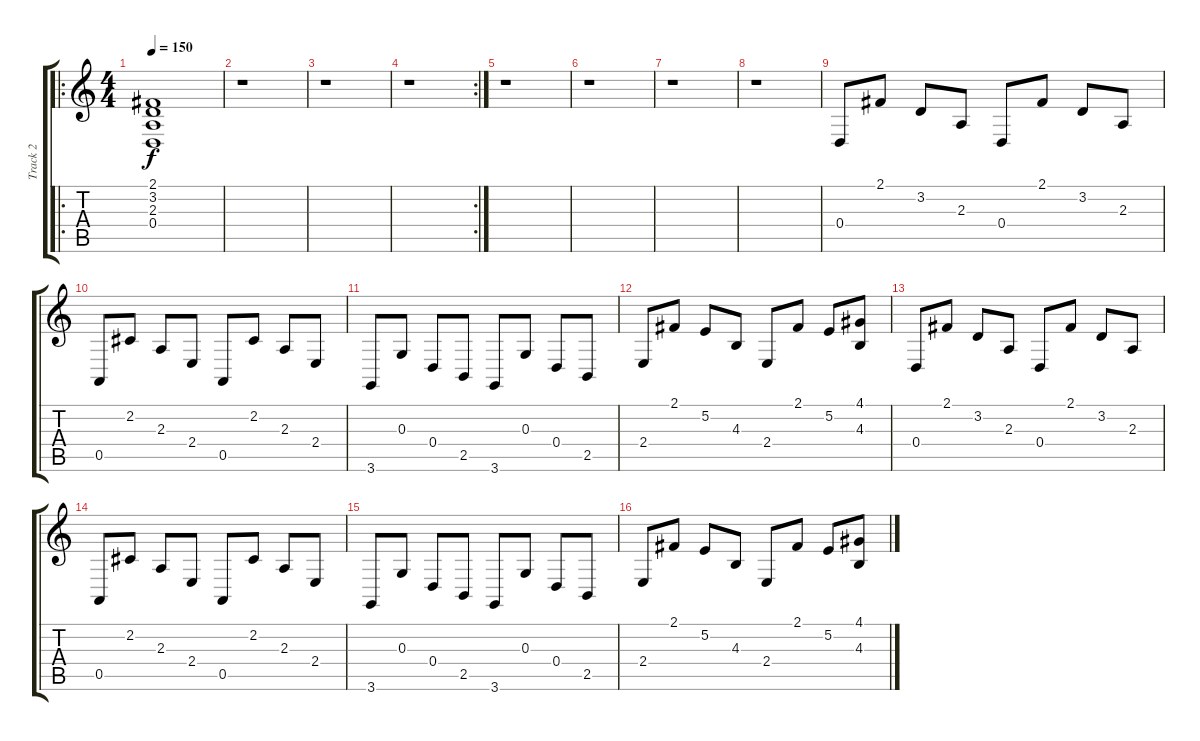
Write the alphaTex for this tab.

\track ("Track 2" "Track 2") {instrument pizzicatostrings}
\staff {score tabs}
\tuning (E4 B3 G3 D3 A2 E2) {hide}
\ro
\ts (4 4)
\tempo 150
\clef g2
\ks c
(2.1{t} 3.2{t} 2.3{t} 0.4{t}).1{dy f} |
r.1 |
r.1 |
\rc 2
r.1 |
r.1 |
r.1 |
r.1 |
r.1 |
0.4.8 2.1.8 3.2.8 2.3.8 0.4.8 2.1.8 3.2.8 2.3.8 |
0.5.8 2.2.8 2.3.8 2.4.8 0.5.8 2.2.8 2.3.8 2.4.8 |
3.6.8 0.3.8 0.4.8 2.5.8 3.6.8 0.3.8 0.4.8 2.5.8 |
2.4.8 2.1.8 5.2.8 4.3.8 2.4.8 2.1.8 5.2.8 (4.1 4.3).8 |
0.4.8 2.1.8 3.2.8 2.3.8 0.4.8 2.1.8 3.2.8 2.3.8 |
0.5.8 2.2.8 2.3.8 2.4.8 0.5.8 2.2.8 2.3.8 2.4.8 |
3.6.8 0.3.8 0.4.8 2.5.8 3.6.8 0.3.8 0.4.8 2.5.8 |
2.4.8 2.1.8 5.2.8 4.3.8 2.4.8 2.1.8 5.2.8 (4.1 4.3).8
